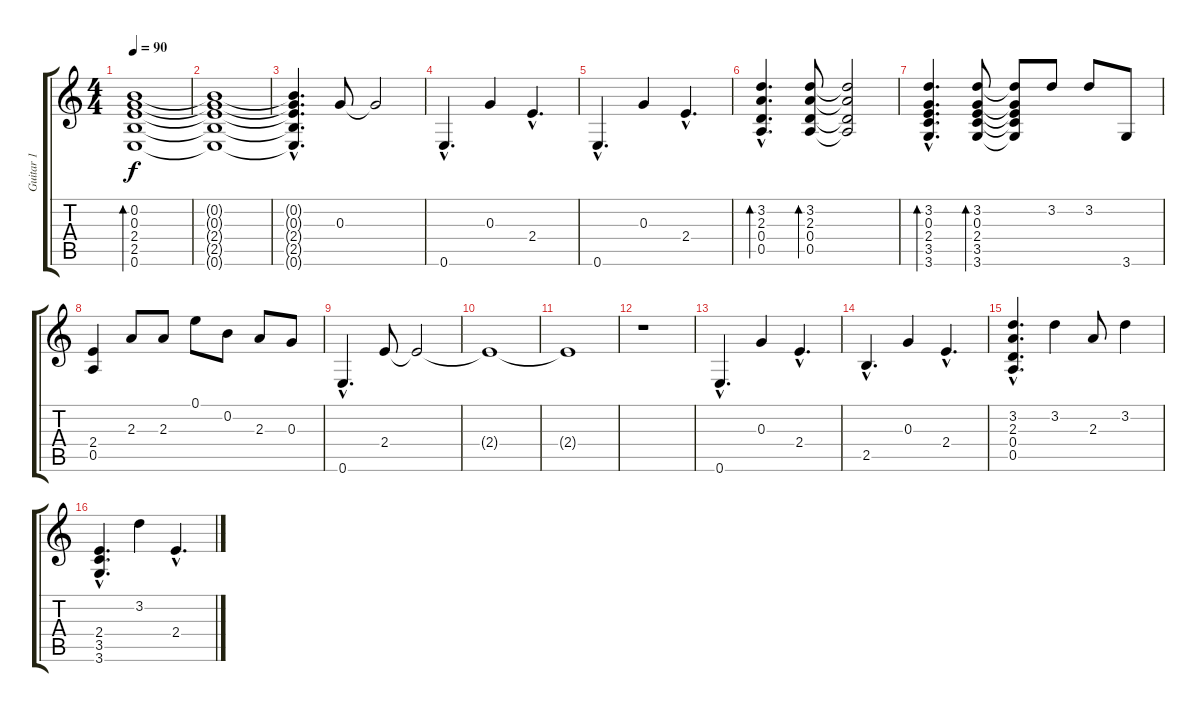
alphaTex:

\track ("Guitar 1" "Guitar 1") {instrument acousticguitarsteel}
\staff {score tabs}
\tuning (E4 B3 G3 D3 A2 E2) {hide}
\ts (4 4)
\tempo 90
\clef g2
\ks c
(0.2 0.3 2.4 2.5 0.6).1{bd 240 dy f instrument acousticguitarsteel} |
(0.2{t} 0.3{t} 2.4{t} 2.5{t} 0.6{t}).1 |
(0.2{hac t} 0.3{hac t} 2.4{hac t} 2.5{hac t} 0.6{hac t}).4{d} 0.3.8 0.3{t}.2 |
0.6{hac}.4{d} 0.3.4 2.4{hac}.4{d} |
0.6{hac}.4{d} 0.3.4 2.4{hac}.4{d} |
(3.2{hac} 2.3{hac} 0.4{hac} 0.5{hac}).4{d bd 240} (3.2 2.3 0.4 0.5).8{bd 240} (3.2{t} 2.3{t} 0.4{t} 0.5{t}).2 |
(3.2{hac} 0.3{hac} 2.4{hac} 3.5{hac} 3.6{hac}).4{d bd 240} (3.2 0.3 2.4 3.5 3.6).8{bd 240} (3.2{t} 0.3{t} 2.4{t} 3.5{t} 3.6{t}).8 3.2.8 3.2.8 3.6.8 |
(2.4 0.5).4 2.3.8 2.3.8 0.1.8 0.2.8 2.3.8 0.3.8 |
0.6{hac}.4{d} 2.4.8 2.4{t}.2 |
2.4{t}.1 |
2.4{t}.1 |
r.1 |
0.6{hac}.4{d} 0.3.4 2.4{hac}.4{d} |
2.5{hac}.4{d} 0.3.4 2.4{hac}.4{d} |
(3.2{hac} 2.3{hac} 0.4{hac} 0.5{hac}).4{d} 3.2.4 2.3.8 3.2.4 |
(2.4{hac} 3.5{hac} 3.6{hac}).4{d} 3.2.4 2.4{hac}.4{d}
